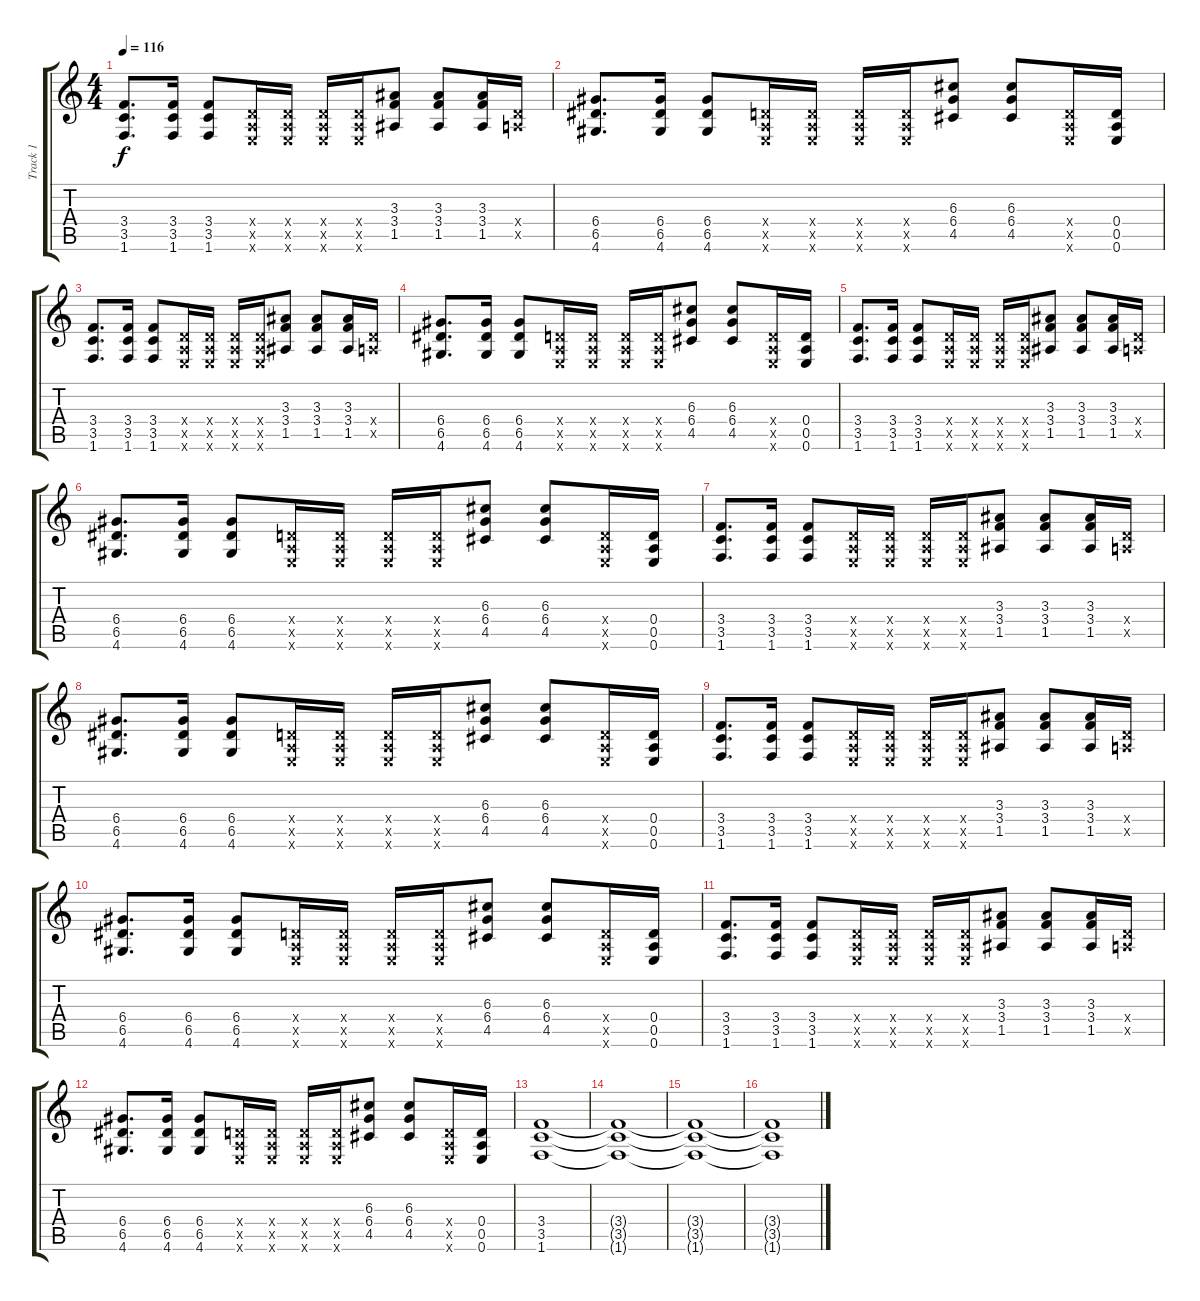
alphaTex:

\track ("Track 1" "Track 1") {instrument electricguitarclean}
\staff {score tabs}
\tuning (E4 B3 G3 D3 A2 E2) {hide}
\ts (4 4)
\tempo 116
\clef g2
\ks c
(3.4 3.5 1.6).8{d dy f} (3.4 3.5 1.6).16 (3.4 3.5 1.6).8 (0.4{x} 0.5{x} 0.6{x}).16 (0.4{x} 0.5{x} 0.6{x}).16 (0.4{x} 0.5{x} 0.6{x}).16 (0.4{x} 0.5{x} 0.6{x}).16 (3.3 3.4 1.5).8 (3.3 3.4 1.5).8 (3.3 3.4 1.5).16 (0.4{x} 0.5{x}).16 |
(6.4 6.5 4.6).8{d} (6.4 6.5 4.6).16 (6.4 6.5 4.6).8 (0.4{x} 0.5{x} 0.6{x}).16 (0.4{x} 0.5{x} 0.6{x}).16 (0.4{x} 0.5{x} 0.6{x}).16 (0.4{x} 0.5{x} 0.6{x}).16 (6.3 6.4 4.5).8 (6.3 6.4 4.5).8 (0.4{x} 0.5{x} 0.6{x}).16 (0.4 0.5 0.6).16 |
(3.4 3.5 1.6).8{d} (3.4 3.5 1.6).16 (3.4 3.5 1.6).8 (0.4{x} 0.5{x} 0.6{x}).16 (0.4{x} 0.5{x} 0.6{x}).16 (0.4{x} 0.5{x} 0.6{x}).16 (0.4{x} 0.5{x} 0.6{x}).16 (3.3 3.4 1.5).8 (3.3 3.4 1.5).8 (3.3 3.4 1.5).16 (0.4{x} 0.5{x}).16 |
(6.4 6.5 4.6).8{d} (6.4 6.5 4.6).16 (6.4 6.5 4.6).8 (0.4{x} 0.5{x} 0.6{x}).16 (0.4{x} 0.5{x} 0.6{x}).16 (0.4{x} 0.5{x} 0.6{x}).16 (0.4{x} 0.5{x} 0.6{x}).16 (6.3 6.4 4.5).8 (6.3 6.4 4.5).8 (0.4{x} 0.5{x} 0.6{x}).16 (0.4 0.5 0.6).16 |
(3.4 3.5 1.6).8{d} (3.4 3.5 1.6).16 (3.4 3.5 1.6).8 (0.4{x} 0.5{x} 0.6{x}).16 (0.4{x} 0.5{x} 0.6{x}).16 (0.4{x} 0.5{x} 0.6{x}).16 (0.4{x} 0.5{x} 0.6{x}).16 (3.3 3.4 1.5).8 (3.3 3.4 1.5).8 (3.3 3.4 1.5).16 (0.4{x} 0.5{x}).16 |
(6.4 6.5 4.6).8{d} (6.4 6.5 4.6).16 (6.4 6.5 4.6).8 (0.4{x} 0.5{x} 0.6{x}).16 (0.4{x} 0.5{x} 0.6{x}).16 (0.4{x} 0.5{x} 0.6{x}).16 (0.4{x} 0.5{x} 0.6{x}).16 (6.3 6.4 4.5).8 (6.3 6.4 4.5).8 (0.4{x} 0.5{x} 0.6{x}).16 (0.4 0.5 0.6).16 |
(3.4 3.5 1.6).8{d} (3.4 3.5 1.6).16 (3.4 3.5 1.6).8 (0.4{x} 0.5{x} 0.6{x}).16 (0.4{x} 0.5{x} 0.6{x}).16 (0.4{x} 0.5{x} 0.6{x}).16 (0.4{x} 0.5{x} 0.6{x}).16 (3.3 3.4 1.5).8 (3.3 3.4 1.5).8 (3.3 3.4 1.5).16 (0.4{x} 0.5{x}).16 |
(6.4 6.5 4.6).8{d} (6.4 6.5 4.6).16 (6.4 6.5 4.6).8 (0.4{x} 0.5{x} 0.6{x}).16 (0.4{x} 0.5{x} 0.6{x}).16 (0.4{x} 0.5{x} 0.6{x}).16 (0.4{x} 0.5{x} 0.6{x}).16 (6.3 6.4 4.5).8 (6.3 6.4 4.5).8 (0.4{x} 0.5{x} 0.6{x}).16 (0.4 0.5 0.6).16 |
(3.4 3.5 1.6).8{d} (3.4 3.5 1.6).16 (3.4 3.5 1.6).8 (0.4{x} 0.5{x} 0.6{x}).16 (0.4{x} 0.5{x} 0.6{x}).16 (0.4{x} 0.5{x} 0.6{x}).16 (0.4{x} 0.5{x} 0.6{x}).16 (3.3 3.4 1.5).8 (3.3 3.4 1.5).8 (3.3 3.4 1.5).16 (0.4{x} 0.5{x}).16 |
(6.4 6.5 4.6).8{d} (6.4 6.5 4.6).16 (6.4 6.5 4.6).8 (0.4{x} 0.5{x} 0.6{x}).16 (0.4{x} 0.5{x} 0.6{x}).16 (0.4{x} 0.5{x} 0.6{x}).16 (0.4{x} 0.5{x} 0.6{x}).16 (6.3 6.4 4.5).8 (6.3 6.4 4.5).8 (0.4{x} 0.5{x} 0.6{x}).16 (0.4 0.5 0.6).16 |
(3.4 3.5 1.6).8{d} (3.4 3.5 1.6).16 (3.4 3.5 1.6).8 (0.4{x} 0.5{x} 0.6{x}).16 (0.4{x} 0.5{x} 0.6{x}).16 (0.4{x} 0.5{x} 0.6{x}).16 (0.4{x} 0.5{x} 0.6{x}).16 (3.3 3.4 1.5).8 (3.3 3.4 1.5).8 (3.3 3.4 1.5).16 (0.4{x} 0.5{x}).16 |
(6.4 6.5 4.6).8{d} (6.4 6.5 4.6).16 (6.4 6.5 4.6).8 (0.4{x} 0.5{x} 0.6{x}).16 (0.4{x} 0.5{x} 0.6{x}).16 (0.4{x} 0.5{x} 0.6{x}).16 (0.4{x} 0.5{x} 0.6{x}).16 (6.3 6.4 4.5).8 (6.3 6.4 4.5).8 (0.4{x} 0.5{x} 0.6{x}).16 (0.4 0.5 0.6).16 |
(3.4 3.5 1.6).1 |
(3.4{t} 3.5{t} 1.6{t}).1 |
(3.4{t} 3.5{t} 1.6{t}).1 |
(3.4{t} 3.5{t} 1.6{t}).1
